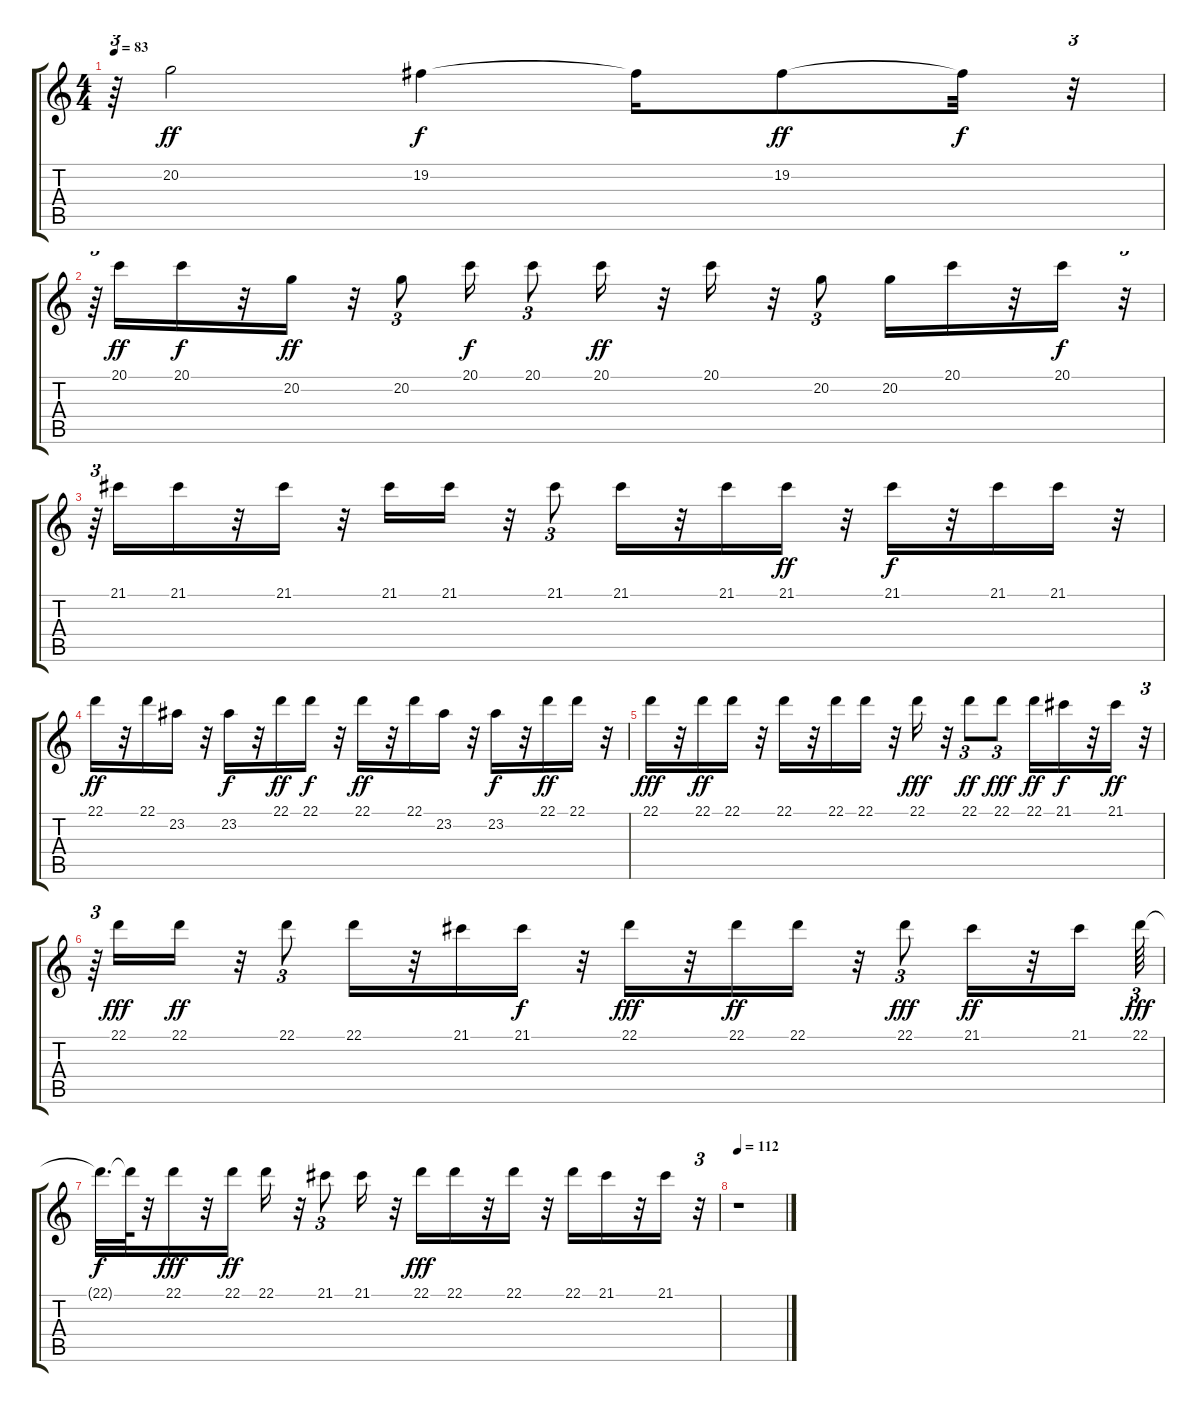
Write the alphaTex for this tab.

\track "" {instrument stringensemble1}
\staff {score tabs}
\tuning (E4 B3 G3 D3 A2 E2) {hide}
\ts (4 4)
\tempo 83
\clef g2
\ks c
r.64{tu (3 2) dy ff} 20.2.2 19.2.4{dy f} 19.2{t}.16 19.2.8{dy ff} 19.2{t}.32{dy f} r.32{tu (3 2)} |
r.64{tu (3 2)} 20.1.16{dy ff} 20.1.16{dy f} r.32 20.2.16{dy ff} r.32 20.2.8{tu (3 2)} 20.1.16{dy f} 20.1.8{tu (3 2)} 20.1.16{dy ff} r.32 20.1.16 r.32 20.2.8{tu (3 2)} 20.2.16 20.1.16 r.32 20.1.16{dy f} r.32{tu (3 2)} |
r.64{tu (3 2)} 21.1.16 21.1.16 r.32 21.1.16 r.32 21.1.16 21.1.16 r.32 21.1.8{tu (3 2)} 21.1.16 r.32 21.1.16 21.1.16{dy ff} r.32 21.1.16{dy f} r.32 21.1.16 21.1.16 r.32 |
22.1.16{dy ff} r.32 22.1.16 23.2.16 r.32 23.2.16{dy f} r.32 22.1.16{dy ff} 22.1.16{dy f} r.32 22.1.16{dy ff} r.32 22.1.16 23.2.16 r.32 23.2.16{dy f} r.32 22.1.16{dy ff} 22.1.16 r.32 |
22.1.16{dy fff} r.32 22.1.16{dy ff} 22.1.16 r.32 22.1.16 r.32 22.1.16 22.1.16 r.32 22.1.16{dy fff} r.32 22.1.8{tu (3 2) dy ff} 22.1.8{tu (3 2) dy fff} 22.1.16{dy ff} 21.1.16{dy f} r.32 21.1.16{dy ff} r.32{tu (3 2)} |
r.64{tu (3 2)} 22.1.16{dy fff} 22.1.16{dy ff} r.32 22.1.8{tu (3 2)} 22.1.16 r.32 21.1.16 21.1.16{dy f} r.32 22.1.16{dy fff} r.32 22.1.16{dy ff} 22.1.16 r.32 22.1.8{tu (3 2) dy fff} 21.1.16{dy ff} r.32 21.1.16 22.1.64{tu (3 2) dy fff} |
22.1{t}.32{d dy f} 22.1{t}.64 r.32 22.1.16{dy fff} r.32 22.1.16{dy ff} 22.1.16 r.32 21.1.8{tu (3 2)} 21.1.16 r.32 22.1.16{dy fff} 22.1.16 r.32 22.1.16 r.32 22.1.16 21.1.16 r.32 21.1.16 r.32{tu (3 2)} |
\tempo 112
r.1
